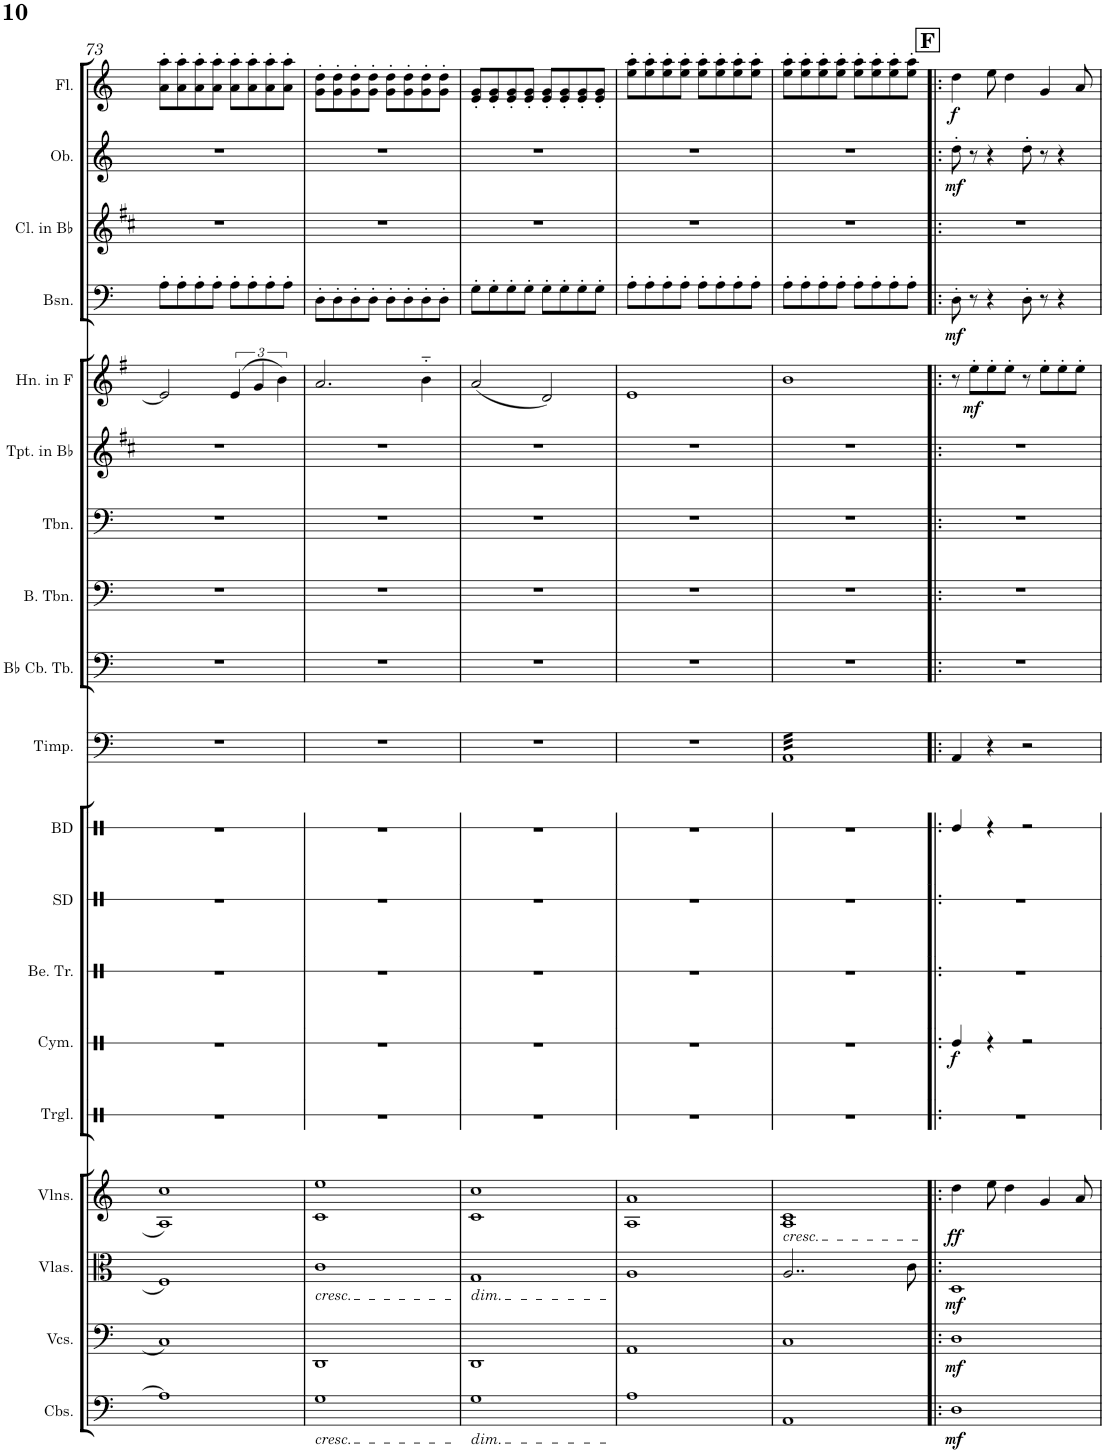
**kern	**dynam	**kern	**dynam	**kern	**dynam	**kern	**dynam	**kern	**kern	**dynam	**kern	**kern	**kern	**kern	**kern	**kern	**kern	**kern	**kern	**dynam	**kern	**dynam	**kern	**kern	**dynam	**kern	**dynam
*part19	*part19	*part18	*part18	*part17	*part17	*part16	*part16	*part15	*part14	*part14	*part13	*part12	*part11	*part10	*part9	*part8	*part7	*part6	*part5	*part5	*part4	*part4	*part3	*part2	*part2	*part1	*part1
*staff19	*staff19	*staff18	*staff18	*staff17	*staff17	*staff16	*staff16	*staff15	*staff14	*staff14	*staff13	*staff12	*staff11	*staff10	*staff9	*staff8	*staff7	*staff6	*staff5	*staff5	*staff4	*staff4	*staff3	*staff2	*staff2	*staff1	*staff1
*I"Contrabasses	*	*I"Violoncellos	*	*I"Violas	*	*I"Violins	*	*I"Triangle	*I"Cymbals	*	*I"Bell Tree	*I"Snare Drum	*I"Bass Drum	*I"Timpani	*I"Bb Contrabass Tuba	*I"Bass Trombone	*I"Trombone	*I"Trumpet in Bb	*I"Horn in F	*	*I"Bassoon	*	*I"Clarinet in Bb	*I"Oboe	*	*I"Flute	*
*I'Cbs.	*	*I'Vcs.	*	*I'Vlas.	*	*I'Vlns.	*	*I'Trgl.	*I'Cym.	*	*I'Be. Tr.	*I'SD	*I'BD	*I'Timp.	*I'Bb Cb. Tb.	*I'B. Tbn.	*I'Tbn.	*I'Tpt. in Bb	*I'Hn. in F	*	*I'Bsn.	*	*I'Cl. in Bb	*I'Ob.	*	*I'Fl.	*
!!LO:PB:g=z
*clefF4	*	*clefF4	*	*clefC3	*	*clefG2	*	*clefX	*clefX	*	*clefX	*clefX	*clefX	*clefF4	*clefF4	*clefF4	*clefF4	*clefG2	*clefG2	*	*clefF4	*	*clefG2	*clefG2	*	*clefG2	*
*Trd7c12	*	*	*	*	*	*	*	*	*	*	*	*	*	*	*	*	*	*Trd1c2	*Trd4c7	*	*	*	*Trd1c2	*	*	*	*
*k[]	*	*k[]	*	*k[]	*	*k[]	*	*k[]	*k[]	*	*k[]	*k[]	*k[]	*k[]	*k[]	*k[]	*k[]	*k[f#c#]	*k[f#]	*	*k[]	*	*k[f#c#]	*k[]	*	*k[]	*
*M4/4	*	*M4/4	*	*M4/4	*	*M4/4	*	*M4/4	*M4/4	*	*M4/4	*M4/4	*M4/4	*M4/4	*M4/4	*M4/4	*M4/4	*M4/4	*M4/4	*	*M4/4	*	*M4/4	*M4/4	*	*M4/4	*
=73	=73	=73	=73	=73	=73	=73	=73	=73	=73	=73	=73	=73	=73	=73	=73	=73	=73	=73	=73	=73	=73	=73	=73	=73	=73	=73	=73
1A]	.	1C	.	1F	.	1A 1cc	.	1r	1r	.	1r	1r	1r	1r	1r	1r	1r	1r	2e/]	.	8A'\L	.	1r	1r	.	8a\' 8aa\'L	.
.	.	.	.	.	.	.	.	.	.	.	.	.	.	.	.	.	.	.	.	.	8A'\	.	.	.	.	8a\' 8aa\'	.
.	.	.	.	.	.	.	.	.	.	.	.	.	.	.	.	.	.	.	.	.	8A'\	.	.	.	.	8a\' 8aa\'	.
.	.	.	.	.	.	.	.	.	.	.	.	.	.	.	.	.	.	.	.	.	8A'\J	.	.	.	.	8a\' 8aa\'J	.
.	.	.	.	.	.	.	.	.	.	.	.	.	.	.	.	.	.	.	(6e/	.	8A'\L	.	.	.	.	8a\' 8aa\'L	.
.	.	.	.	.	.	.	.	.	.	.	.	.	.	.	.	.	.	.	.	.	8A'\	.	.	.	.	8a\' 8aa\'	.
.	.	.	.	.	.	.	.	.	.	.	.	.	.	.	.	.	.	.	6g/	.	.	.	.	.	.	.	.
.	.	.	.	.	.	.	.	.	.	.	.	.	.	.	.	.	.	.	.	.	8A'\	.	.	.	.	8a\' 8aa\'	.
.	.	.	.	.	.	.	.	.	.	.	.	.	.	.	.	.	.	.	6b\)	.	.	.	.	.	.	.	.
.	.	.	.	.	.	.	.	.	.	.	.	.	.	.	.	.	.	.	.	.	8A'\J	.	.	.	.	8a\' 8aa\'J	.
=74	=74	=74	=74	=74	=74	=74	=74	=74	=74	=74	=74	=74	=74	=74	=74	=74	=74	=74	=74	=74	=74	=74	=74	=74	=74	=74	=74
!	!	!	!	!LO:TX:b:i:t=cresc.	!	!	!	!	!	!	!	!	!	!	!	!	!	!	!	!	!	!	!	!	!	!	!
!LO:TX:b:i:t=cresc.	!	!	!	!	!	!	!	!	!	!	!	!	!	!	!	!	!	!	!	!	!	!	!	!	!	!	!
1G	.	1DD	.	1c	.	1c 1ee	.	1r	1r	.	1r	1r	1r	1r	1r	1r	1r	1r	2.a/	.	8D'\L	.	1r	1r	.	8g\' 8dd\'L	.
.	.	.	.	.	.	.	.	.	.	.	.	.	.	.	.	.	.	.	.	.	8D'\	.	.	.	.	8g\' 8dd\'	.
.	.	.	.	.	.	.	.	.	.	.	.	.	.	.	.	.	.	.	.	.	8D'\	.	.	.	.	8g\' 8dd\'	.
.	.	.	.	.	.	.	.	.	.	.	.	.	.	.	.	.	.	.	.	.	8D'\J	.	.	.	.	8g\' 8dd\'J	.
.	.	.	.	.	.	.	.	.	.	.	.	.	.	.	.	.	.	.	.	.	8D'\L	.	.	.	.	8g\' 8dd\'L	.
.	.	.	.	.	.	.	.	.	.	.	.	.	.	.	.	.	.	.	.	.	8D'\	.	.	.	.	8g\' 8dd\'	.
.	.	.	.	.	.	.	.	.	.	.	.	.	.	.	.	.	.	.	4b\	.	8D'\	.	.	.	.	8g\' 8dd\'	.
.	.	.	.	.	.	.	.	.	.	.	.	.	.	.	.	.	.	.	.	.	8D'\J	.	.	.	.	8g\' 8dd\'J	.
=75	=75	=75	=75	=75	=75	=75	=75	=75	=75	=75	=75	=75	=75	=75	=75	=75	=75	=75	=75	=75	=75	=75	=75	=75	=75	=75	=75
!	!	!	!	!LO:TX:b:i:t=dim.	!	!	!	!	!	!	!	!	!	!	!	!	!	!	!	!	!	!	!	!	!	!	!
!LO:TX:b:i:t=dim.	!	!	!	!	!	!	!	!	!	!	!	!	!	!	!	!	!	!	!	!	!	!	!	!	!	!	!
1G	.	1DD	.	1G	.	1c 1cc	.	1r	1r	.	1r	1r	1r	1r	1r	1r	1r	1r	(2a/	.	8G'\L	.	1r	1r	.	8e/' 8g/'L	.
.	.	.	.	.	.	.	.	.	.	.	.	.	.	.	.	.	.	.	.	.	8G'\	.	.	.	.	8e/' 8g/'	.
.	.	.	.	.	.	.	.	.	.	.	.	.	.	.	.	.	.	.	.	.	8G'\	.	.	.	.	8e/' 8g/'	.
.	.	.	.	.	.	.	.	.	.	.	.	.	.	.	.	.	.	.	.	.	8G'\J	.	.	.	.	8e/' 8g/'J	.
.	.	.	.	.	.	.	.	.	.	.	.	.	.	.	.	.	.	.	2d/)	.	8G'\L	.	.	.	.	8e/' 8g/'L	.
.	.	.	.	.	.	.	.	.	.	.	.	.	.	.	.	.	.	.	.	.	8G'\	.	.	.	.	8e/' 8g/'	.
.	.	.	.	.	.	.	.	.	.	.	.	.	.	.	.	.	.	.	.	.	8G'\	.	.	.	.	8e/' 8g/'	.
.	.	.	.	.	.	.	.	.	.	.	.	.	.	.	.	.	.	.	.	.	8G'\J	.	.	.	.	8e/' 8g/'J	.
=76	=76	=76	=76	=76	=76	=76	=76	=76	=76	=76	=76	=76	=76	=76	=76	=76	=76	=76	=76	=76	=76	=76	=76	=76	=76	=76	=76
1A	.	1AA	.	1A	.	1A 1a	.	1r	1r	.	1r	1r	1r	1r	1r	1r	1r	1r	1e	.	8A'\L	.	1r	1r	.	8ee\' 8aa\'L	.
.	.	.	.	.	.	.	.	.	.	.	.	.	.	.	.	.	.	.	.	.	8A'\	.	.	.	.	8ee\' 8aa\'	.
.	.	.	.	.	.	.	.	.	.	.	.	.	.	.	.	.	.	.	.	.	8A'\	.	.	.	.	8ee\' 8aa\'	.
.	.	.	.	.	.	.	.	.	.	.	.	.	.	.	.	.	.	.	.	.	8A'\J	.	.	.	.	8ee\' 8aa\'J	.
.	.	.	.	.	.	.	.	.	.	.	.	.	.	.	.	.	.	.	.	.	8A'\L	.	.	.	.	8ee\' 8aa\'L	.
.	.	.	.	.	.	.	.	.	.	.	.	.	.	.	.	.	.	.	.	.	8A'\	.	.	.	.	8ee\' 8aa\'	.
.	.	.	.	.	.	.	.	.	.	.	.	.	.	.	.	.	.	.	.	.	8A'\	.	.	.	.	8ee\' 8aa\'	.
.	.	.	.	.	.	.	.	.	.	.	.	.	.	.	.	.	.	.	.	.	8A'\J	.	.	.	.	8ee\' 8aa\'J	.
=77	=77	=77	=77	=77	=77	=77	=77	=77	=77	=77	=77	=77	=77	=77	=77	=77	=77	=77	=77	=77	=77	=77	=77	=77	=77	=77	=77
!	!	!	!	!	!	!LO:TX:b:i:t=cresc.	!	!	!	!	!	!	!	!	!	!	!	!	!	!	!	!	!	!	!	!	!
*	*	*	*	*	*	*	*	*	*	*	*	*	*	*tremolo	*	*	*	*	*	*	*	*	*	*	*	*	*
1AA	.	1C	.	2..A/	.	1A 1c	.	1r	1r	.	1r	1r	1r	32AALLL	1r	1r	1r	1r	1b	.	8A'\L	.	1r	1r	.	8ee\' 8aa\'L	.
.	.	.	.	.	.	.	.	.	.	.	.	.	.	32AA	.	.	.	.	.	.	.	.	.	.	.	.	.
.	.	.	.	.	.	.	.	.	.	.	.	.	.	32AA	.	.	.	.	.	.	.	.	.	.	.	.	.
.	.	.	.	.	.	.	.	.	.	.	.	.	.	32AA	.	.	.	.	.	.	.	.	.	.	.	.	.
.	.	.	.	.	.	.	.	.	.	.	.	.	.	32AA	.	.	.	.	.	.	8A'\	.	.	.	.	8ee\' 8aa\'	.
.	.	.	.	.	.	.	.	.	.	.	.	.	.	32AA	.	.	.	.	.	.	.	.	.	.	.	.	.
.	.	.	.	.	.	.	.	.	.	.	.	.	.	32AA	.	.	.	.	.	.	.	.	.	.	.	.	.
.	.	.	.	.	.	.	.	.	.	.	.	.	.	32AA	.	.	.	.	.	.	.	.	.	.	.	.	.
.	.	.	.	.	.	.	.	.	.	.	.	.	.	32AA	.	.	.	.	.	.	8A'\	.	.	.	.	8ee\' 8aa\'	.
.	.	.	.	.	.	.	.	.	.	.	.	.	.	32AA	.	.	.	.	.	.	.	.	.	.	.	.	.
.	.	.	.	.	.	.	.	.	.	.	.	.	.	32AA	.	.	.	.	.	.	.	.	.	.	.	.	.
.	.	.	.	.	.	.	.	.	.	.	.	.	.	32AA	.	.	.	.	.	.	.	.	.	.	.	.	.
.	.	.	.	.	.	.	.	.	.	.	.	.	.	32AA	.	.	.	.	.	.	8A'\J	.	.	.	.	8ee\' 8aa\'J	.
.	.	.	.	.	.	.	.	.	.	.	.	.	.	32AA	.	.	.	.	.	.	.	.	.	.	.	.	.
.	.	.	.	.	.	.	.	.	.	.	.	.	.	32AA	.	.	.	.	.	.	.	.	.	.	.	.	.
.	.	.	.	.	.	.	.	.	.	.	.	.	.	32AA	.	.	.	.	.	.	.	.	.	.	.	.	.
.	.	.	.	.	.	.	.	.	.	.	.	.	.	32AA	.	.	.	.	.	.	8A'\L	.	.	.	.	8ee\' 8aa\'L	.
.	.	.	.	.	.	.	.	.	.	.	.	.	.	32AA	.	.	.	.	.	.	.	.	.	.	.	.	.
.	.	.	.	.	.	.	.	.	.	.	.	.	.	32AA	.	.	.	.	.	.	.	.	.	.	.	.	.
.	.	.	.	.	.	.	.	.	.	.	.	.	.	32AA	.	.	.	.	.	.	.	.	.	.	.	.	.
.	.	.	.	.	.	.	.	.	.	.	.	.	.	32AA	.	.	.	.	.	.	8A'\	.	.	.	.	8ee\' 8aa\'	.
.	.	.	.	.	.	.	.	.	.	.	.	.	.	32AA	.	.	.	.	.	.	.	.	.	.	.	.	.
.	.	.	.	.	.	.	.	.	.	.	.	.	.	32AA	.	.	.	.	.	.	.	.	.	.	.	.	.
.	.	.	.	.	.	.	.	.	.	.	.	.	.	32AA	.	.	.	.	.	.	.	.	.	.	.	.	.
.	.	.	.	.	.	.	.	.	.	.	.	.	.	32AA	.	.	.	.	.	.	8A'\	.	.	.	.	8ee\' 8aa\'	.
.	.	.	.	.	.	.	.	.	.	.	.	.	.	32AA	.	.	.	.	.	.	.	.	.	.	.	.	.
.	.	.	.	.	.	.	.	.	.	.	.	.	.	32AA	.	.	.	.	.	.	.	.	.	.	.	.	.
.	.	.	.	.	.	.	.	.	.	.	.	.	.	32AA	.	.	.	.	.	.	.	.	.	.	.	.	.
.	.	.	.	8c\	.	.	.	.	.	.	.	.	.	32AA	.	.	.	.	.	.	8A'\J	.	.	.	.	8ee\' 8aa\'J	.
.	.	.	.	.	.	.	.	.	.	.	.	.	.	32AA	.	.	.	.	.	.	.	.	.	.	.	.	.
.	.	.	.	.	.	.	.	.	.	.	.	.	.	32AA	.	.	.	.	.	.	.	.	.	.	.	.	.
.	.	.	.	.	.	.	.	.	.	.	.	.	.	32AAJJJ	.	.	.	.	.	.	.	.	.	.	.	.	.
*	*	*	*	*	*	*	*	*	*	*	*	*	*	*Xtremolo	*	*	*	*	*	*	*	*	*	*	*	*	*
!!LO:REH:place=s1:a:B:cj:fs=14:t=F
=78!|:	=78!|:	=78!|:	=78!|:	=78!|:	=78!|:	=78!|:	=78!|:	=78!|:	=78!|:	=78!|:	=78!|:	=78!|:	=78!|:	=78!|:	=78!|:	=78!|:	=78!|:	=78!|:	=78!|:	=78!|:	=78!|:	=78!|:	=78!|:	=78!|:	=78!|:	=78!|:	=78!|:
!	!LO:DY:b	!	!LO:DY:b	!	!LO:DY:b	!	!LO:DY:b	!	!	!LO:DY:b	!	!	!	!	!	!	!	!	!	!	!	!LO:DY:b	!	!	!LO:DY:b	!	!LO:DY:b
1D	mf	1D	mf	1D	mf	4dd\	ff	1r	4Re/	f	1r	1r	4Re/	4AA/	1r	1r	1r	1r	8r	.	8D'\	mf	1r	8dd'\	mf	4dd\	f
!	!	!	!	!	!	!	!	!	!	!	!	!	!	!	!	!	!	!	!	!LO:DY:b	!	!	!	!	!	!	!
.	.	.	.	.	.	.	.	.	.	.	.	.	.	.	.	.	.	.	8ee'\L	mf	8r	.	.	8r	.	.	.
.	.	.	.	.	.	8ee\	.	.	4r	.	.	.	4r	4r	.	.	.	.	8ee'\	.	4r	.	.	4r	.	8ee\	.
.	.	.	.	.	.	4dd\	.	.	.	.	.	.	.	.	.	.	.	.	8ee'\J	.	.	.	.	.	.	4dd\	.
.	.	.	.	.	.	.	.	.	2r	.	.	.	2r	2r	.	.	.	.	8r	.	8D'\	.	.	8dd'\	.	.	.
.	.	.	.	.	.	4g/	.	.	.	.	.	.	.	.	.	.	.	.	8ee'\L	.	8r	.	.	8r	.	4g/	.
.	.	.	.	.	.	.	.	.	.	.	.	.	.	.	.	.	.	.	8ee'\	.	4r	.	.	4r	.	.	.
.	.	.	.	.	.	8a/	.	.	.	.	.	.	.	.	.	.	.	.	8ee'\J	.	.	.	.	.	.	8a/	.
=	=	=	=	=	=	=	=	=	=	=	=	=	=	=	=	=	=	=	=	=	=	=	=	=	=	=	=
*-	*-	*-	*-	*-	*-	*-	*-	*-	*-	*-	*-	*-	*-	*-	*-	*-	*-	*-	*-	*-	*-	*-	*-	*-	*-	*-	*-
